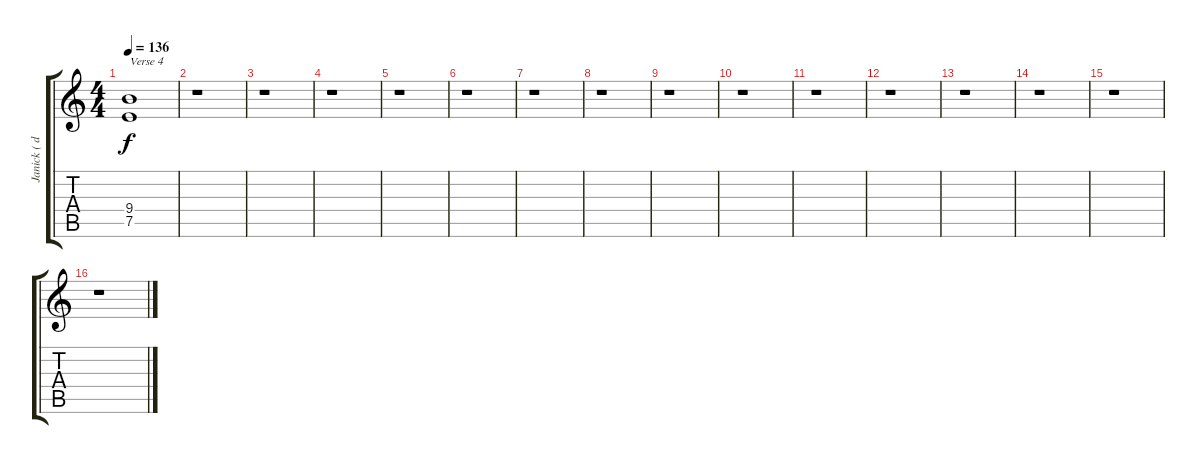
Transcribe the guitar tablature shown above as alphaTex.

\track ("Janick ( distortion )" "Janick ( d") {instrument overdrivenguitar}
\staff {score tabs}
\tuning (E4 B3 G3 D3 A2 E2) {hide}
\ts (4 4)
\tempo 136
\clef g2
\ks c
(9.4{t} 7.5{t}).1{txt "Verse 4" dy f} |
r.1 |
r.1 |
r.1 |
r.1 |
r.1 |
r.1 |
r.1 |
r.1 |
r.1 |
r.1 |
r.1 |
r.1 |
r.1 |
r.1 |
r.1
